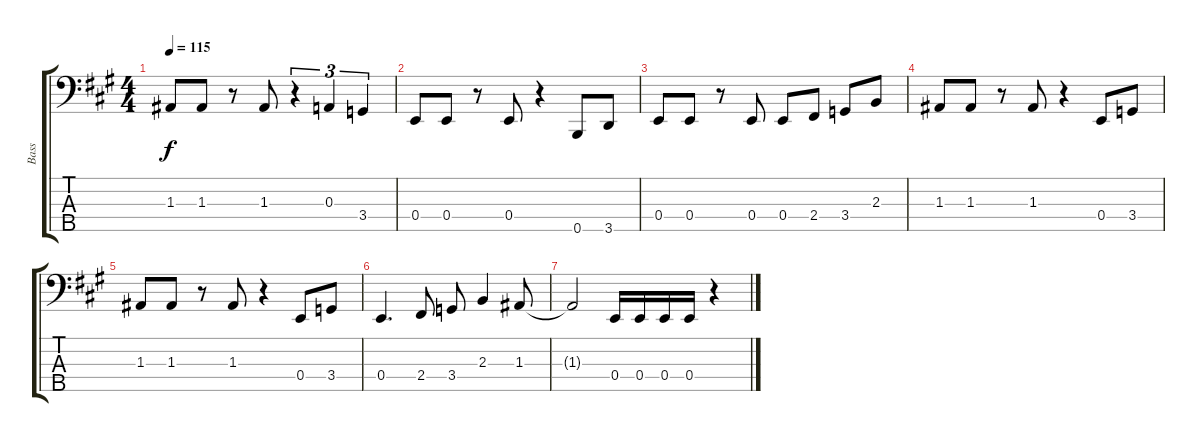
\track ("Bass" "Bass") {instrument electricbassfinger}
\staff {score tabs}
\tuning (G2 D2 A1 E1 B0) {hide}
\ts (4 4)
\tempo 115
\clef f4
\ks a
1.3.8{dy f} 1.3.8 r.8 1.3.8 r.4{tu (3 2)} 0.3.4{tu (3 2)} 3.4.4{tu (3 2)} |
0.4.8 0.4.8 r.8 0.4.8 r.4 0.5.8 3.5.8 |
0.4.8 0.4.8 r.8 0.4.8 0.4.8 2.4.8 3.4.8 2.3.8 |
1.3.8 1.3.8 r.8 1.3.8 r.4 0.4.8 3.4.8 |
1.3.8 1.3.8 r.8 1.3.8 r.4 0.4.8 3.4.8 |
0.4.4{d} 2.4.8 3.4.8 2.3.4 1.3.8 |
1.3{t}.2 0.4.16 0.4.16 0.4.16 0.4.16 r.4
